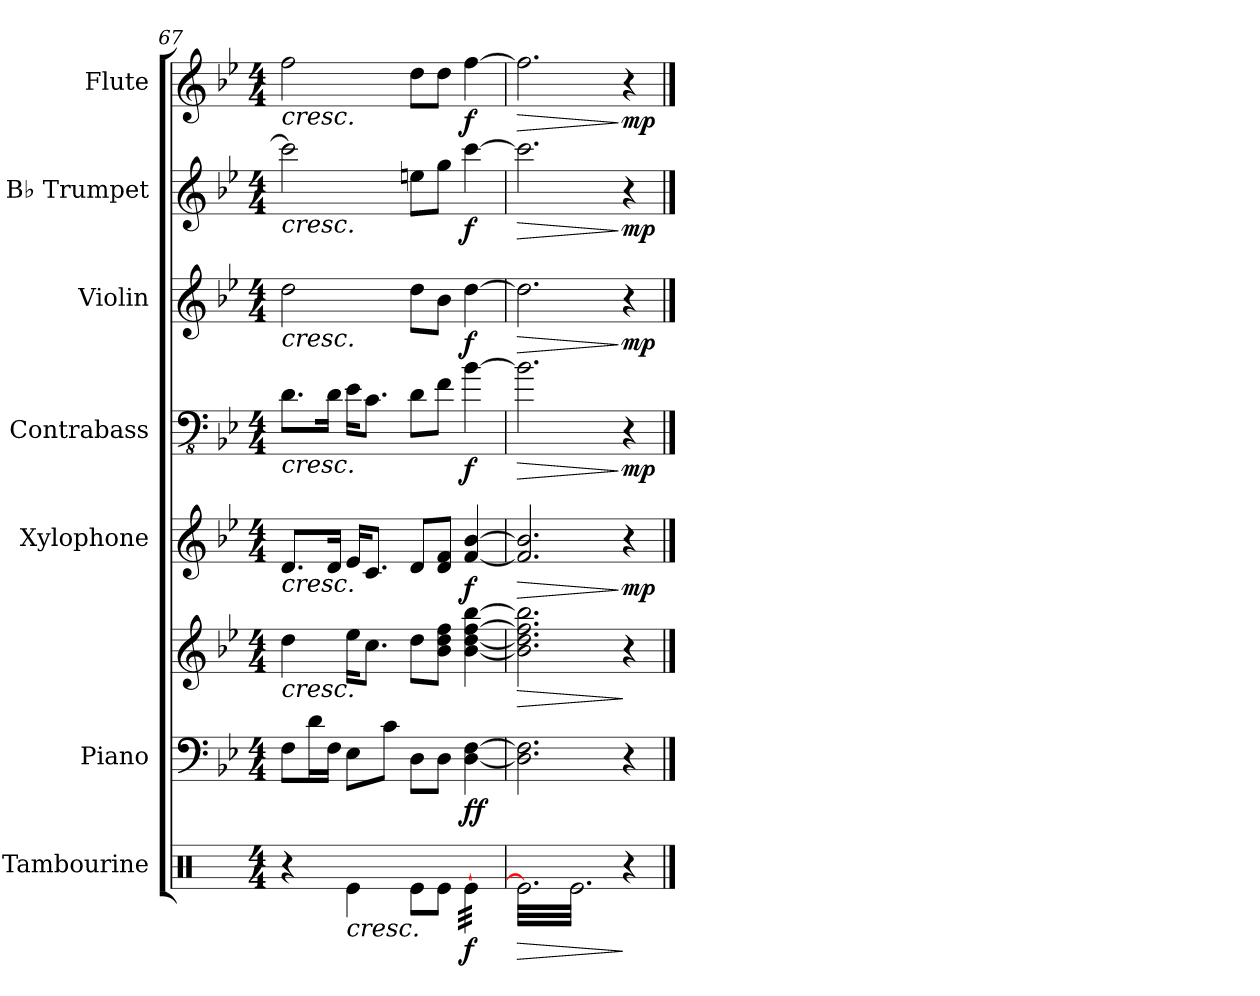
**kern	**dynam	**kern	**kern	**dynam	**kern	**dynam	**kern	**dynam	**kern	**dynam	**kern	**dynam	**kern	**dynam
*part7	*part7	*part6	*part6	*part6	*part5	*part5	*part4	*part4	*part3	*part3	*part2	*part2	*part1	*part1
*staff8	*staff8	*staff7	*staff6	*staff6/7	*staff5	*staff5	*staff4	*staff4	*staff3	*staff3	*staff2	*staff2	*staff1	*staff1
*I"Tambourine	*	*I"Piano	*	*	*I"Xylophone	*	*I"Contrabass	*	*I"Violin	*	*I"B♭ Trumpet	*	*I"Flute	*
*I'Tamb.	*	*I'Pno.	*	*	*I'Xyl.	*	*I'Cb.	*	*I'Vln.	*	*I'B♭ Tpt.	*	*I'Fl.	*
*clefX	*	*clefF4	*clefG2	*	*clefG2	*	*clefFv4	*	*clefG2	*	*clefG2	*	*clefG2	*
*	*	*	*	*	*ITrd-7c-12	*	*ITrd7c12	*	*	*	*ITrd1c2	*	*	*
*k[]	*	*k[b-e-]	*k[b-e-]	*	*k[b-e-]	*	*k[b-e-]	*	*k[b-e-]	*	*k[b-e-a-d-]	*	*k[b-e-]	*
*M4/4	*	*M4/4	*M4/4	*	*M4/4	*	*M4/4	*	*M4/4	*	*M4/4	*	*M4/4	*
=67	=67	=67	=67	=67	=67	=67	=67	=67	=67	=67	=67	=67	=67	=67
!	!	!	!	!LO:HP:b	!	!LO:HP:b	!	!LO:HP:b	!	!LO:HP:b	!	!LO:HP:b	!	!LO:HP:b
4r	.	8F\L	4dd\	<	8.dd/L	<	8.DD\L	<	2dd\	<	2bb-\]	<	2ff\	<
.	.	16d\L	.	.	.	.	.	.	.	.	.	.	.	.
.	.	16F\JJ	.	.	16dd/Jk	.	16DD\Jk	.	.	.	.	.	.	.
!	!LO:HP:b	!	!	!	!	!	!	!	!	!	!	!	!	!
4Re\	<	8E-\L	16ee-\KL	.	16ee-/KL	.	16EE-\KL	.	.	.	.	.	.	.
.	.	.	8.cc\J	.	8.cc/J	.	8.CC\J	.	.	.	.	.	.	.
.	.	8c\J	.	.	.	.	.	.	.	.	.	.	.	.
8Re\L	.	8D\L	8dd\L	.	8dd/L	.	8DD\L	.	8dd\L	.	8ddn\L	.	8dd\L	.
8Re\J	.	8D\J	8b-\ 8dd\ 8ff\J	.	8dd/ 8ff/J	.	8FF\J	.	8b-\J	.	8ff\J	.	8dd\J	.
!	!LO:DY:b	!	!	!LO:DY:b=2	!	!	!	!	!	!	!	!	!	!
!	!	!	!	!LO:DY:n=1:b	!	!LO:DY:b	!	!LO:DY:b	!	!LO:DY:b	!	!LO:DY:b	!	!LO:DY:b
*tremolo	*	*	*	*	*	*	*	*	*	*	*	*	*	*
[32Re\LLL	f	[4D\ [4F\	[4b-\ [4dd\ [4ff\ [4bb-\	f f	[4ff/ [4bb-/	f	[4BB-\	f	[4dd\	f	[4bb-\	f	[4ff\	f
32Re\	.	.	.	.	.	.	.	.	.	.	.	.	.	.
32Re\	.	.	.	.	.	.	.	.	.	.	.	.	.	.
32Re\	.	.	.	.	.	.	.	.	.	.	.	.	.	.
32Re\	.	.	.	.	.	.	.	.	.	.	.	.	.	.
32Re\	.	.	.	.	.	.	.	.	.	.	.	.	.	.
32Re\	.	.	.	.	.	.	.	.	.	.	.	.	.	.
32Re\JJJ	.	.	.	.	.	.	.	.	.	.	.	.	.	.
.	[	.	.	[	.	[	.	[	.	[	.	[	.	[
=68	=68	=68	=68	=68	=68	=68	=68	=68	=68	=68	=68	=68	=68	=68
!	!LO:HP:b	!	!	!LO:HP:b	!	!LO:HP:b	!	!LO:HP:b	!	!LO:HP:b	!	!LO:HP:b	!	!LO:HP:b
32Re\]LLL	>	2.D\] 2.F\]	2.b-\] 2.dd\] 2.ff\] 2.bb-\]	>	2.ff/] 2.bb-/]	>	2.BB-\]	>	2.dd\]	>	2.bb-\]	>	2.ff\]	>
32Re\	.	.	.	.	.	.	.	.	.	.	.	.	.	.
32Re\	.	.	.	.	.	.	.	.	.	.	.	.	.	.
32Re\	.	.	.	.	.	.	.	.	.	.	.	.	.	.
32Re\	.	.	.	.	.	.	.	.	.	.	.	.	.	.
32Re\	.	.	.	.	.	.	.	.	.	.	.	.	.	.
32Re\	.	.	.	.	.	.	.	.	.	.	.	.	.	.
32Re\	.	.	.	.	.	.	.	.	.	.	.	.	.	.
32Re\	.	.	.	.	.	.	.	.	.	.	.	.	.	.
32Re\	.	.	.	.	.	.	.	.	.	.	.	.	.	.
32Re\	.	.	.	.	.	.	.	.	.	.	.	.	.	.
32Re\	.	.	.	.	.	.	.	.	.	.	.	.	.	.
32Re\	.	.	.	.	.	.	.	.	.	.	.	.	.	.
32Re\	.	.	.	.	.	.	.	.	.	.	.	.	.	.
32Re\	.	.	.	.	.	.	.	.	.	.	.	.	.	.
32Re\	.	.	.	.	.	.	.	.	.	.	.	.	.	.
32Re\	.	.	.	.	.	.	.	.	.	.	.	.	.	.
32Re\	.	.	.	.	.	.	.	.	.	.	.	.	.	.
32Re\	.	.	.	.	.	.	.	.	.	.	.	.	.	.
32Re\	.	.	.	.	.	.	.	.	.	.	.	.	.	.
32Re\	.	.	.	.	.	.	.	.	.	.	.	.	.	.
32Re\	.	.	.	.	.	.	.	.	.	.	.	.	.	.
32Re\	.	.	.	.	.	.	.	.	.	.	.	.	.	.
32Re\JJJ	.	.	.	.	.	.	.	.	.	.	.	.	.	.
*Xtremolo	*	*	*	*	*	*	*	*	*	*	*	*	*	*
!	!	!	!	!LO:DY:n=1:b=2	!	!	!	!	!	!	!	!	!	!
!	!	!	!	!LO:DY:n=2:b	!	!LO:DY:n=1:b	!	!LO:DY:n=1:b	!	!LO:DY:n=1:b	!	!LO:DY:n=1:b	!	!LO:DY:n=1:b
4r	]	4r	4r	] mp mp	4r	] mp	4r	] mp	4r	] mp	4r	] mp	4r	] mp
==	==	==	==	==	==	==	==	==	==	==	==	==	==	==
*-	*-	*-	*-	*-	*-	*-	*-	*-	*-	*-	*-	*-	*-	*-
